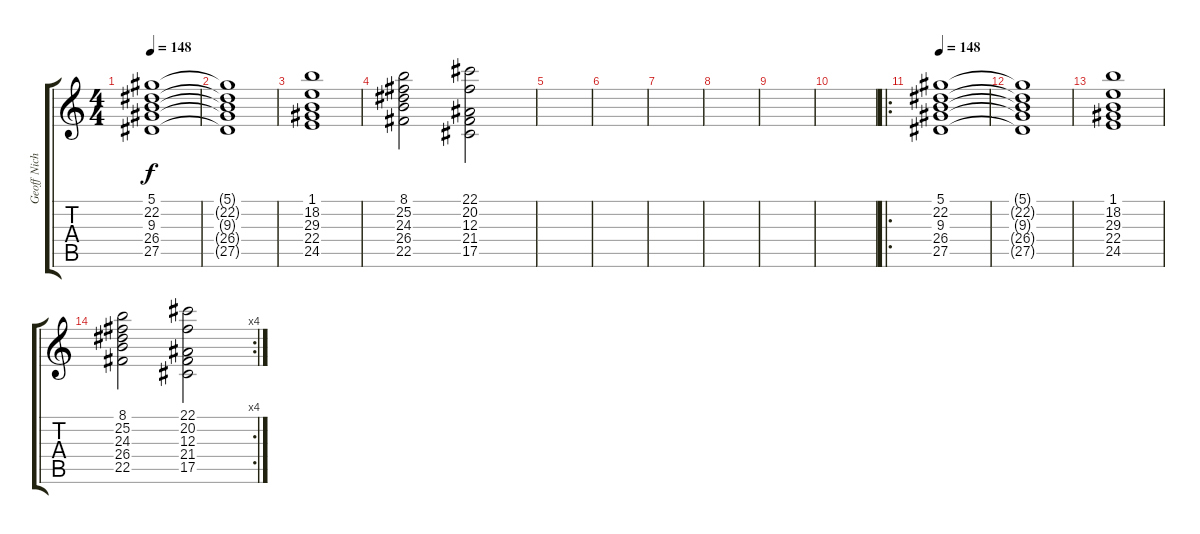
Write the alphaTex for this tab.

\track ("Geoff Nicholls" "Geoff Nich") {instrument stringensemble2}
\staff {score tabs}
\tuning (Eb4 Bb3 Gb3 Db3 Ab2 Eb2) {hide}
\ts (4 4)
\tempo 148
\clef g2
\ks aminor
(5.1 22.2 9.3 26.4 27.5).1{dy f} |
(5.1{t} 22.2{t} 9.3{t} 26.4{t} 27.5{t}).1 |
(1.1 18.2 29.3 22.4 24.5).1 |
(8.1 25.2 24.3 26.4 22.5).2 (22.1 20.2 12.3 21.4 17.5).2 |
|
|
|
|
|
|
\ro
\tempo 148
(5.1 22.2 9.3 26.4 27.5).1 |
(5.1{t} 22.2{t} 9.3{t} 26.4{t} 27.5{t}).1 |
(1.1 18.2 29.3 22.4 24.5).1 |
\rc 4
(8.1 25.2 24.3 26.4 22.5).2 (22.1 20.2 12.3 21.4 17.5).2
